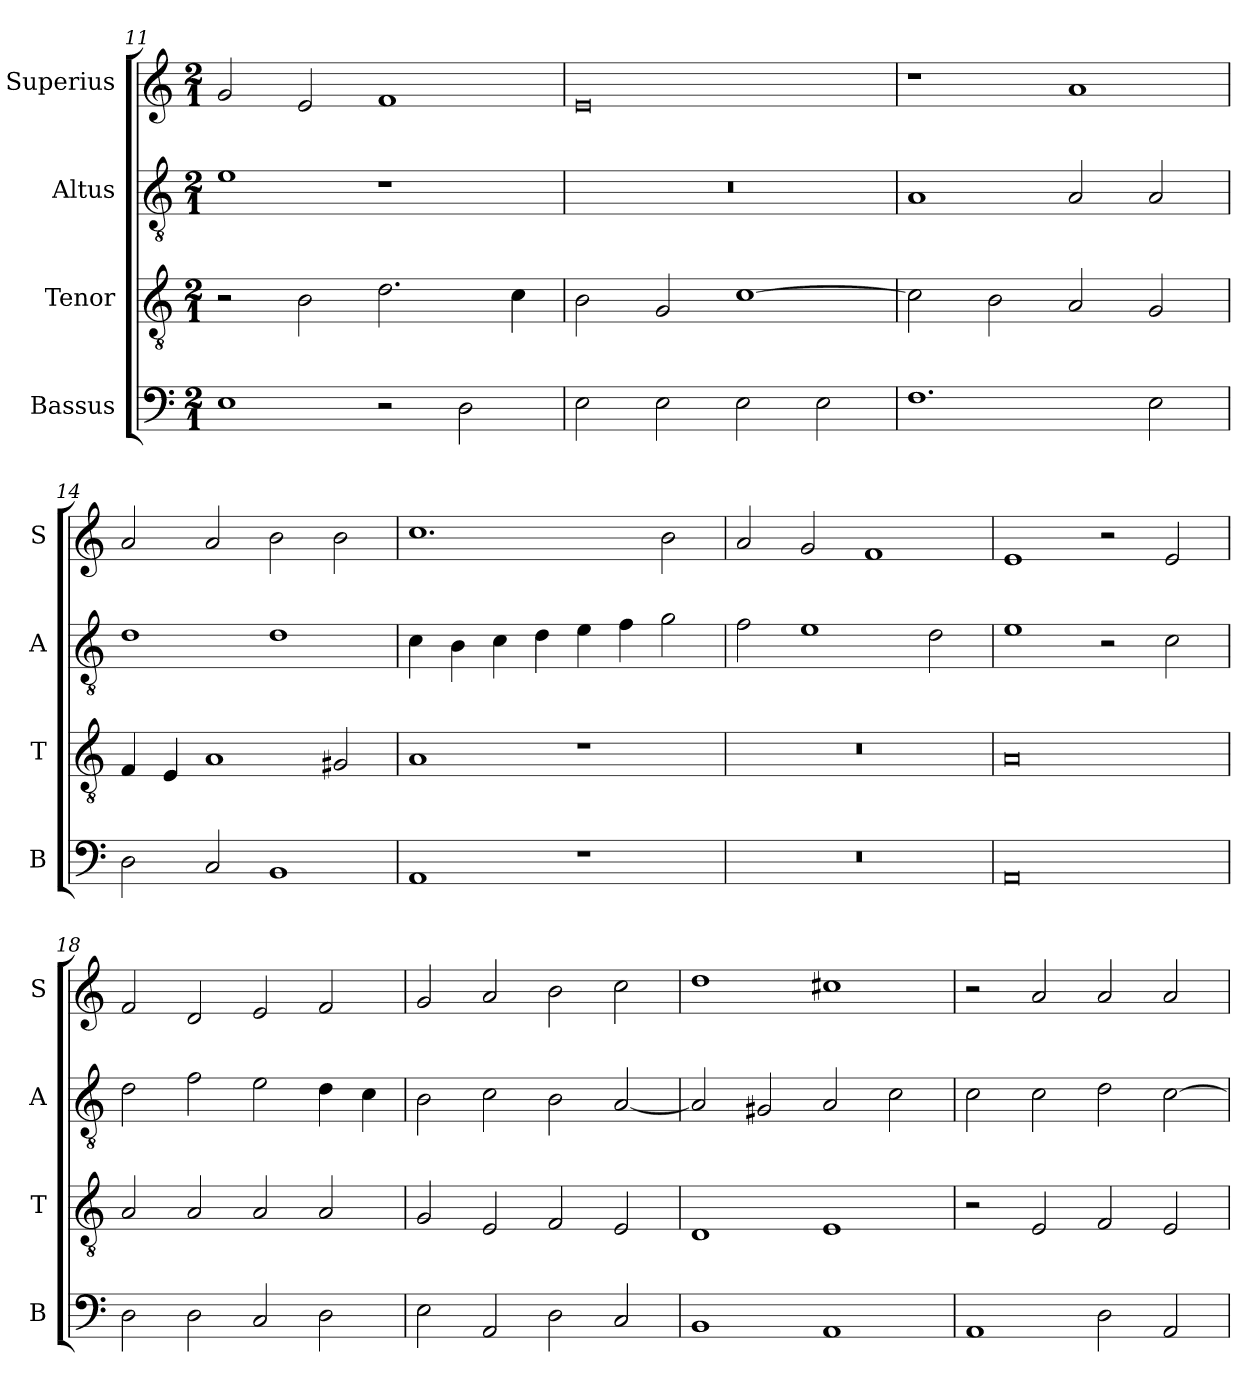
**kern	**kern	**kern	**kern
*part4	*part3	*part2	*part1
*staff4	*staff3	*staff2	*staff1
*I"Bassus	*I"Tenor	*I"Altus	*I"Superius
*I'B	*I'T	*I'A	*I'S
*clefF4	*clefGv2	*clefGv2	*clefG2
*k[]	*k[]	*k[]	*k[]
*C:	*C:	*C:	*C:
*M2/1	*M2/1	*M2/1	*M2/1
=11	=11	=11	=11
1E	2r	1e	2g
.	2B	.	2e
2r	2.d	1r	1f
2D	.	.	.
.	4c	.	.
=12	=12	=12	=12
2E	2B	0r	0e
2E	2G	.	.
2E	[1c	.	.
2E	.	.	.
=13	=13	=13	=13
1.F	2c]	1A	1r
.	2B	.	.
.	2A	2A	1a
2E	2G	2A	.
=14	=14	=14	=14
2D	4F	1d	2a
.	4E	.	.
2C	1A	.	2a
1BB	.	1d	2b
.	2G#X	.	2b
=15	=15	=15	=15
1AA	1A	4c	1.cc
.	.	4B	.
.	.	4c	.
.	.	4d	.
1r	1r	4e	.
.	.	4f	.
.	.	2g	2b
=16	=16	=16	=16
0r	0r	2f	2a
.	.	1e	2g
.	.	.	1f
.	.	2d	.
=17	=17	=17	=17
0AA	0A	1e	1e
.	.	2r	2r
.	.	2c	2e
=18	=18	=18	=18
2D	2A	2d	2f
2D	2A	2f	2d
2C	2A	2e	2e
2D	2A	4d	2f
.	.	4c	.
=19	=19	=19	=19
2E	2G	2B	2g
2AA	2E	2c	2a
2D	2F	2B	2b
2C	2E	[2A	2cc
=20	=20	=20	=20
1BB	1D	2A]	1dd
.	.	2G#X	.
1AA	1E	2A	1cc#X
.	.	2c	.
=21	=21	=21	=21
1AA	2r	2c	2r
.	2E	2c	2a
2D	2F	2d	2a
2AA	2E	[2c	2a
=	=	=	=
*-	*-	*-	*-
